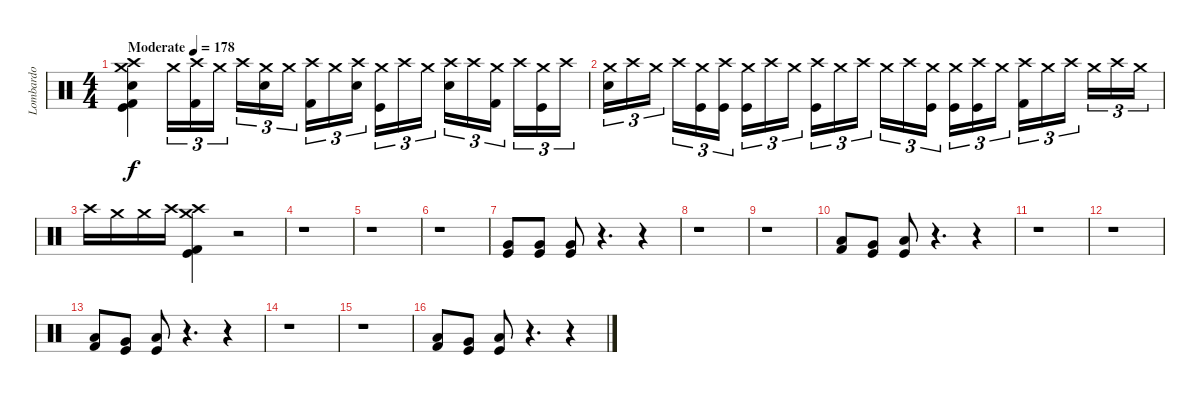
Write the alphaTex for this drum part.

\track ("Lombardo" "Lombardo") {instrument percussion}
\staff {score}
\articulation defaults
\ts (4 4)
\tempo (178 "Moderate")
\clef neutral
\ks c
("Crash high (hit)" "Crash medium (hit)" "Snare (hit) 2" "Kick (hit)" "Kick (hit) 2").4{dy f} "Crash medium (hit)".16{tu (3 2)} ("Crash high (hit)" "Kick (hit) 2").16{tu (3 2)} "Crash medium (hit)".16{tu (3 2) beam splitsecondary} "Crash high (hit)".16{tu (3 2)} ("Crash medium (hit)" "Snare (hit) 2").16{tu (3 2)} "Crash medium (hit)".16{tu (3 2)} ("Crash high (hit)" "Kick (hit) 2").16{tu (3 2)} "Crash medium (hit)".16{tu (3 2)} ("Crash high (hit)" "Snare (hit) 2").16{tu (3 2) beam splitsecondary} ("Crash medium (hit)" "Kick (hit)").16{tu (3 2)} "Crash high (hit)".16{tu (3 2)} "Crash medium (hit)".16{tu (3 2)} ("Crash high (hit)" "Snare (hit) 2").16{tu (3 2)} "Crash high (hit)".16{tu (3 2)} ("Crash medium (hit)" "Kick (hit) 2").16{tu (3 2) beam splitsecondary} "Crash high (hit)".16{tu (3 2)} ("Crash medium (hit)" "Kick (hit)").16{tu (3 2)} "Crash high (hit)".16{tu (3 2)} |
("Crash medium (hit)" "Snare (hit) 2").16{tu (3 2)} "Crash high (hit)".16{tu (3 2)} "Crash medium (hit)".16{tu (3 2) beam splitsecondary} "Crash high (hit)".16{tu (3 2)} ("Crash medium (hit)" "Kick (hit)").16{tu (3 2)} ("Crash high (hit)" "Kick (hit)").16{tu (3 2)} ("Crash medium (hit)" "Kick (hit)").16{tu (3 2)} "Crash high (hit)".16{tu (3 2)} "Crash medium (hit)".16{tu (3 2) beam splitsecondary} ("Crash high (hit)" "Kick (hit)").16{tu (3 2)} "Crash medium (hit)".16{tu (3 2)} "Crash high (hit)".16{tu (3 2)} "Crash medium (hit)".16{tu (3 2)} "Crash high (hit)".16{tu (3 2)} ("Crash medium (hit)" "Kick (hit)").16{tu (3 2) beam splitsecondary} ("Crash medium (hit)" "Kick (hit)").16{tu (3 2)} ("Crash high (hit)" "Kick (hit)").16{tu (3 2)} "Crash medium (hit)".16{tu (3 2)} ("Crash high (hit)" "Kick (hit) 2").16{tu (3 2)} "Crash medium (hit)".16{tu (3 2)} "Crash high (hit)".16{tu (3 2) beam splitsecondary} "Crash medium (hit)".16{tu (3 2)} "Crash high (hit)".16{tu (3 2)} "Crash medium (hit)".16{tu (3 2)} |
"Crash high (hit)".16 "Crash medium (hit)".16 "Crash medium (hit)".16 "Crash high (hit)".16 ("Crash high (hit)" "Crash medium (hit)" "Kick (hit)" "Kick (hit) 2").4 r.2 |
r.1 |
r.1 |
r.1 |
("Very Low Tom (hit)" "Kick (hit)").8 ("Very Low Tom (hit)" "Kick (hit)").8 ("Very Low Tom (hit)" "Kick (hit)").8 r.4{d} r.4 |
r.1 |
r.1 |
("Low Floor Tom (hit)" "Kick (hit) 2").8 ("Very Low Tom (hit)" "Kick (hit)").8 ("Low Floor Tom (hit)" "Kick (hit)").8 r.4{d} r.4 |
r.1 |
r.1 |
("Low Floor Tom (hit)" "Kick (hit) 2").8 ("Very Low Tom (hit)" "Kick (hit)").8 ("Low Floor Tom (hit)" "Kick (hit)").8 r.4{d} r.4 |
r.1 |
r.1 |
("Low Floor Tom (hit)" "Kick (hit) 2").8 ("Very Low Tom (hit)" "Kick (hit)").8 ("Low Floor Tom (hit)" "Kick (hit)").8 r.4{d} r.4
